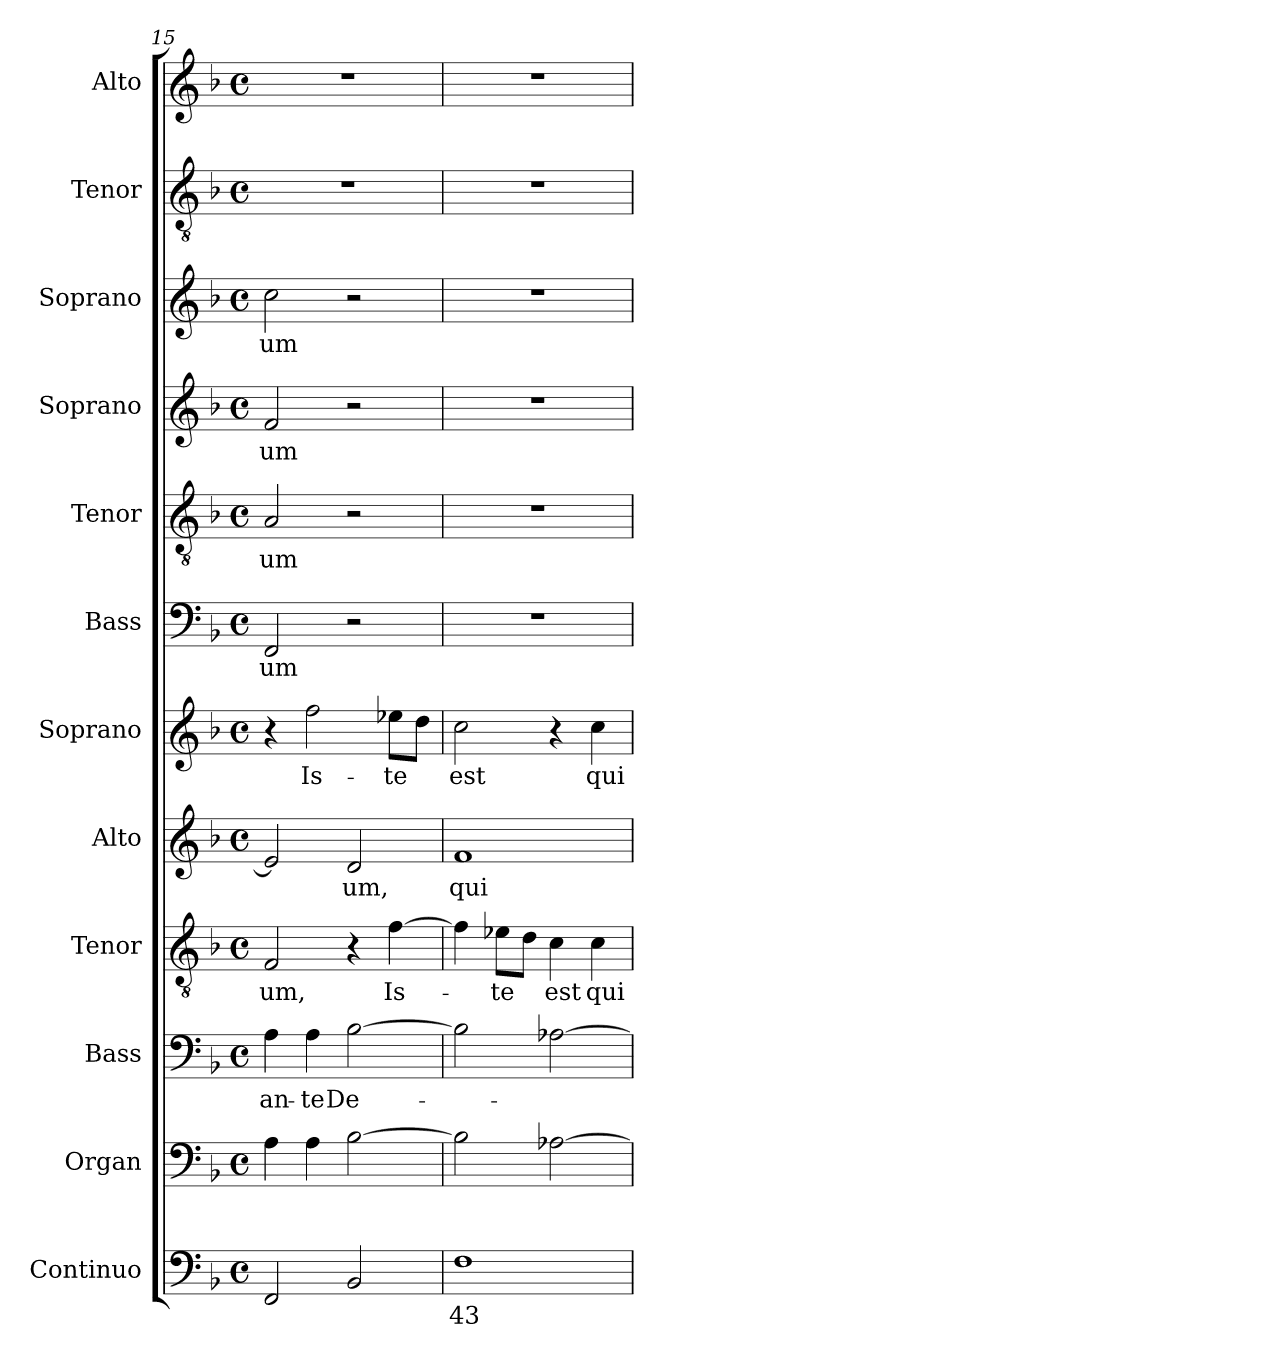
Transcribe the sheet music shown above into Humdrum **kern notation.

**kern	**text	**kern	**kern	**text	**kern	**text	**kern	**text	**kern	**text	**kern	**text	**kern	**text	**kern	**text	**kern	**text	**kern	**kern
*part12	*part12	*part11	*part10	*part10	*part9	*part9	*part8	*part8	*part7	*part7	*part6	*part6	*part5	*part5	*part4	*part4	*part3	*part3	*part2	*part1
*staff12	*staff12	*staff11	*staff10	*staff10	*staff9	*staff9	*staff8	*staff8	*staff7	*staff7	*staff6	*staff6	*staff5	*staff5	*staff4	*staff4	*staff3	*staff3	*staff2	*staff1
*I"Continuo	*	*I"Organ	*I"Bass	*	*I"Tenor	*	*I"Alto	*	*I"Soprano	*	*I"Bass	*	*I"Tenor	*	*I"Soprano	*	*I"Soprano	*	*I"Tenor	*I"Alto
*I'Cont.	*	*I'Org.	*I'B.	*	*I'T.	*	*I'A.	*	*I'S.	*	*I'B.	*	*I'T.	*	*I'S.	*	*I'S.	*	*I'T.	*I'A.
!!LO:PB:g=z
*clefF4	*	*clefF4	*clefF4	*	*clefGv2	*	*clefG2	*	*clefG2	*	*clefF4	*	*clefGv2	*	*clefG2	*	*clefG2	*	*clefGv2	*clefG2
*	*	*	*	*	*ITrd7c12	*	*	*	*	*	*	*	*ITrd7c12	*	*	*	*	*	*ITrd7c12	*
*k[b-]	*	*k[b-]	*k[b-]	*	*k[b-]	*	*k[b-]	*	*k[b-]	*	*k[b-]	*	*k[b-]	*	*k[b-]	*	*k[b-]	*	*k[b-]	*k[b-]
*F:	*	*F:	*F:	*	*F:	*	*F:	*	*F:	*	*F:	*	*F:	*	*F:	*	*F:	*	*F:	*F:
*M4/4	*	*M4/4	*M4/4	*	*M4/4	*	*M4/4	*	*M4/4	*	*M4/4	*	*M4/4	*	*M4/4	*	*M4/4	*	*M4/4	*M4/4
*met(c)	*	*met(c)	*met(c)	*	*met(c)	*	*met(c)	*	*met(c)	*	*met(c)	*	*met(c)	*	*met(c)	*	*met(c)	*	*met(c)	*met(c)
=15	=15	=15	=15	=15	=15	=15	=15	=15	=15	=15	=15	=15	=15	=15	=15	=15	=15	=15	=15	=15
!	!	!	!	!LO:LY:b:color=#000000	!	!	!	!	!	!	!	!	!	!	!	!	!	!	!	!
!	!	!	!	!	!	!LO:LY:b:color=#000000	!	!	!	!	!	!	!	!	!	!	!	!	!	!
!	!	!	!	!	!	!	!	!	!	!	!	!LO:LY:b:color=#000000	!	!	!	!	!	!	!	!
!	!	!	!	!	!	!	!	!	!	!	!	!	!	!LO:LY:b:color=#000000	!	!	!	!	!	!
!	!	!	!	!	!	!	!	!	!	!	!	!	!	!	!	!LO:LY:b:color=#000000	!	!	!	!
!	!	!	!	!	!	!	!	!	!	!	!	!	!	!	!	!	!	!LO:LY:b:color=#000000	!	!
2FFi/	.	4Ai\	4Ai\	an-	2FFi/	-um,	2e-i/]	.	4r	.	2FFi/	-um	2AAi/	-um	2fi/	-um	2cci\	-um	1r	1r
!	!	!	!	!LO:LY:b:color=#000000	!	!	!	!	!	!	!	!	!	!	!	!	!	!	!	!
!	!	!	!	!	!	!	!	!	!	!LO:LY:b:color=#000000	!	!	!	!	!	!	!	!	!	!
.	.	4Ai\	4Ai\	-te	.	.	.	.	2ffi\	Is-	.	.	.	.	.	.	.	.	.	.
!	!	!	!	!LO:LY:b:color=#000000	!	!	!	!	!	!	!	!	!	!	!	!	!	!	!	!
!	!	!	!	!	!	!	!	!LO:LY:b:color=#000000	!	!	!	!	!	!	!	!	!	!	!	!
2BB-i/	.	[2B-i\	[2B-i\	De-	4r	.	2di/	-um,	.	.	2r	.	2r	.	2r	.	2r	.	.	.
!	!	!	!	!	!	!LO:LY:b:color=#000000	!	!	!	!	!	!	!	!	!	!	!	!	!	!
!	!	!	!	!	!	!	!	!	!	!LO:LY:b:color=#000000	!	!	!	!	!	!	!	!	!	!
.	.	.	.	.	[4Fi\	Is-	.	.	8ee-Xi\L	-te	.	.	.	.	.	.	.	.	.	.
.	.	.	.	.	.	.	.	.	8ddi\J	.	.	.	.	.	.	.	.	.	.	.
=16	=16	=16	=16	=16	=16	=16	=16	=16	=16	=16	=16	=16	=16	=16	=16	=16	=16	=16	=16	=16
!	!LO:LY:b:color=#000000	!	!	!	!	!	!	!	!	!	!	!	!	!	!	!	!	!	!	!
!	!	!	!	!	!	!	!	!LO:LY:b:color=#000000	!	!	!	!	!	!	!	!	!	!	!	!
!	!	!	!	!	!	!	!	!	!	!LO:LY:b:color=#000000	!	!	!	!	!	!	!	!	!	!
1Fi	43	2B-i\]	2B-i\]	.	4Fi\]	.	1fi	qui	2cci\	est	1r	.	1r	.	1r	.	1r	.	1r	1r
!	!	!	!	!	!	!LO:LY:b:color=#000000	!	!	!	!	!	!	!	!	!	!	!	!	!	!
.	.	.	.	.	8E-Xi\L	-te	.	.	.	.	.	.	.	.	.	.	.	.	.	.
.	.	.	.	.	8Di\J	.	.	.	.	.	.	.	.	.	.	.	.	.	.	.
!	!	!	!	!	!	!LO:LY:b:color=#000000	!	!	!	!	!	!	!	!	!	!	!	!	!	!
.	.	[2A-Xi\	[2A-Xi\	.	4Ci\	est	.	.	4r	.	.	.	.	.	.	.	.	.	.	.
!	!	!	!	!	!	!LO:LY:b:color=#000000	!	!	!	!	!	!	!	!	!	!	!	!	!	!
!	!	!	!	!	!	!	!	!	!	!LO:LY:b:color=#000000	!	!	!	!	!	!	!	!	!	!
.	.	.	.	.	4Ci\	qui	.	.	4cci\	qui	.	.	.	.	.	.	.	.	.	.
=	=	=	=	=	=	=	=	=	=	=	=	=	=	=	=	=	=	=	=	=
*-	*-	*-	*-	*-	*-	*-	*-	*-	*-	*-	*-	*-	*-	*-	*-	*-	*-	*-	*-	*-
